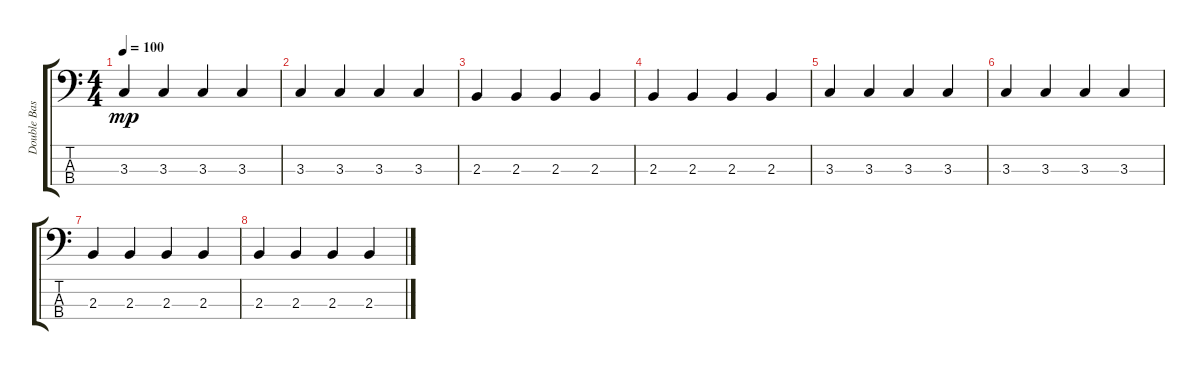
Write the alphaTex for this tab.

\track ("Double Bass" "Double Bas") {instrument contrabass}
\staff {score tabs}
\tuning (G2 D2 A1 E1) {hide}
\ts (4 4)
\tempo 100
\clef f4
\ks c
3.3.4{dy mp} 3.3.4 3.3.4 3.3.4 |
3.3.4 3.3.4 3.3.4 3.3.4 |
2.3.4 2.3.4 2.3.4 2.3.4 |
2.3.4 2.3.4 2.3.4 2.3.4 |
3.3.4 3.3.4 3.3.4 3.3.4 |
3.3.4 3.3.4 3.3.4 3.3.4 |
2.3.4 2.3.4 2.3.4 2.3.4 |
2.3.4 2.3.4 2.3.4 2.3.4
